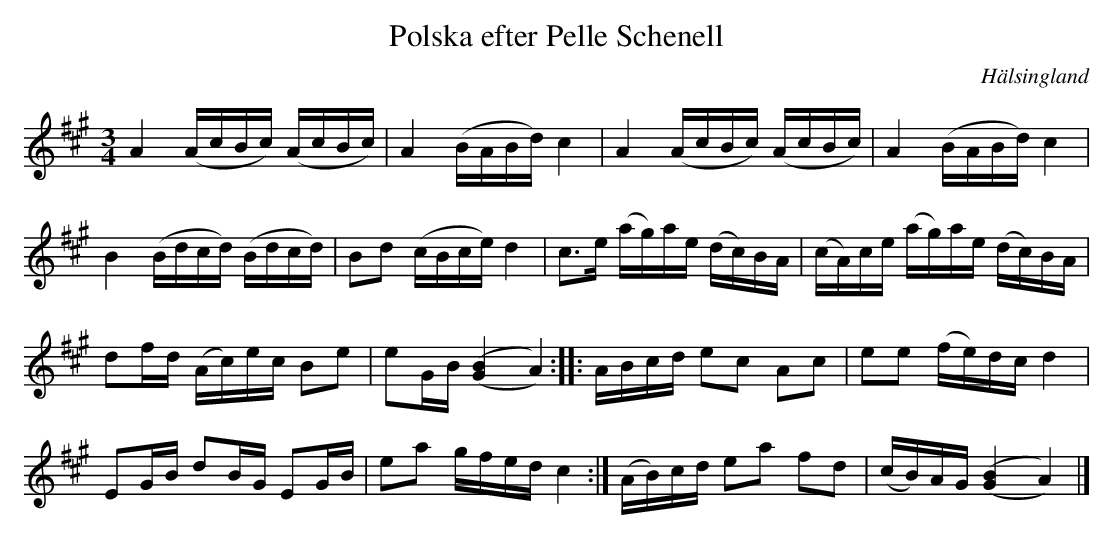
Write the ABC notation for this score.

X:1
T: Polska efter Pelle Schenell
O: Hälsingland
M: 3/4
L: 1/16
K: A
A4 (AcBc) (AcBc) | A4 (BABd) c4 | A4 (AcBc) (AcBc) | A4 (BABd) c4 |
B4 (Bdcd) (Bdcd) | B2d2 (cBce) d4 | c2>e2 (ag)ae (dc)BA | (cA)ce (ag)ae (dc)BA |
d2fd (Ac)ec B2e2 | e2GB [('B(G]4 A4)) :: ABcd e2c2 A2c2 | e2e2 (fe)dc d4 |
E2GB d2BG E2GB | e2a2 gfed c4 :| (AB)cd e2a2 f2d2 | (cB)AG [('B(G]4 A4)) |]
